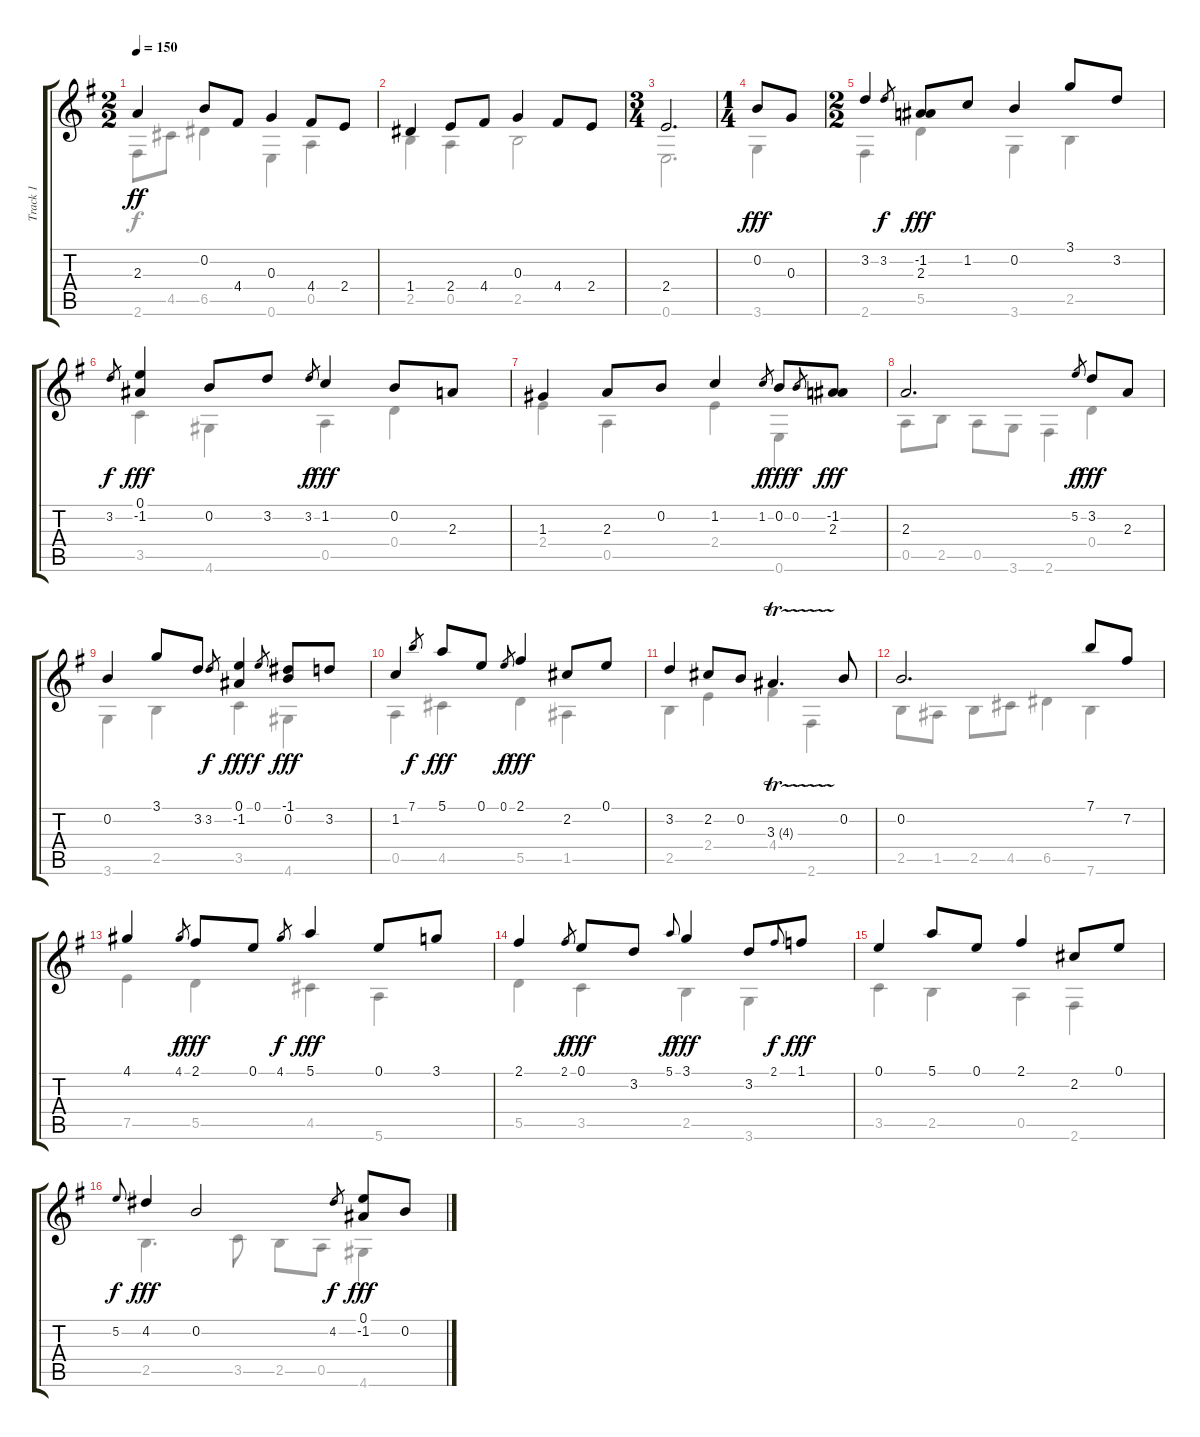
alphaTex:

\track ("Track 1" "Track 1") {instrument acousticguitarnylon}
\staff {score tabs}
\tuning (E4 B3 G3 D3 A2 E2) {hide}
\voice
\ts (2 2)
\tempo 150
\clef g2
\ks eminor
2.3.4{dy ff} 0.2.8 4.4.8 0.3.4 4.4.8 2.4.8 |
1.4.4 2.4.8 4.4.8 0.3.4 4.4.8 2.4.8 |
\ts (3 4)
2.4.2{d} |
\ts (1 4)
0.2.8{dy fff} 0.3.8 |
\ts (2 2)
3.2.4 3.2.8{gr dy f} (-1.2 2.3).8{dy fff} 1.2.8 0.2.4 3.1.8 3.2.8 |
3.2.8{gr dy f} (0.1 -1.2).4{dy fff} 0.2.8 3.2.8 3.2.8{gr dy f} 1.2.4{dy fff} 0.2.8 2.3.8 |
1.3.4 2.3.8 0.2.8 1.2.4 1.2.8{gr dy f} 0.2.8{dy fff} 0.2.8{gr dy f} (-1.2 2.3).8{dy fff} |
2.3.2{d} 5.2.8{gr dy f} 3.2.8{dy fff} 2.3.8 |
0.2.4 3.1.8 3.2.8 3.2.8{gr dy f} (0.1 -1.2).4{dy fff} 0.1.8{gr dy f} (-1.1 0.2).8{dy fff} 3.2.8 |
1.2.4 7.1.8{gr dy f} 5.1.8{dy fff} 0.1.8 0.1.8{gr dy f} 2.1.4{dy fff} 2.2.8 0.1.8 |
3.2.4 2.2.8 0.2.8 3.3{tr (4 32)}.4{d} 0.2.8 |
0.2.2{d} 7.1.8 7.2.8 |
4.1.4 4.1.8{gr dy f} 2.1.8{dy fff} 0.1.8 4.1.8{gr dy f} 5.1.4{dy fff} 0.1.8 3.1.8 |
2.1.4 2.1.8{gr dy f} 0.1.8{dy fff} 3.2.8 5.1.8{gr onbeat dy f} 3.1.4{dy fff} 3.2.8 2.1.8{gr onbeat dy f} 1.1.8{dy fff} |
0.1.4 5.1.8 0.1.8 2.1.4 2.2.8 0.1.8 |
5.2.8{gr onbeat dy f} 4.2.4{dy fff} 0.2.2 4.2.8{gr dy f} (0.1 -1.2).8{dy fff} 0.2.8
\voice
\clef g2
\ottava regular
\simile none
\ks eminor
2.6.8{dy f} 4.5.8 6.5.4 0.6.4 0.5.4 |
2.5.4 0.5.4 2.5.2 |
0.6.2{d} |
3.6.4 |
2.6.4 5.5.4 3.6.4 2.5.4 |
3.5.4 4.6.4 0.5.4 0.4.4 |
2.4.4 0.5.4 2.4.4 0.6.4 |
0.5.8 2.5.8 0.5.8 3.6.8 2.6.4 0.4.4 |
3.6.4 2.5.4 3.5.4 4.6.4 |
0.5.4 4.5.4 5.5.4 1.5.4 |
2.5.4 2.4.4 4.4.4 2.6.4 |
2.5.8 1.5.8 2.5.8 4.5.8 6.5.4 7.6.4 |
7.5.4 5.5.4 4.5.4 5.6.4 |
5.5.4 3.5.4 2.5.4 3.6.4 |
3.5.4 2.5.4 0.5.4 2.6.4 |
2.5.4{d} 3.5.8 2.5.8 0.5.8 4.6.4
